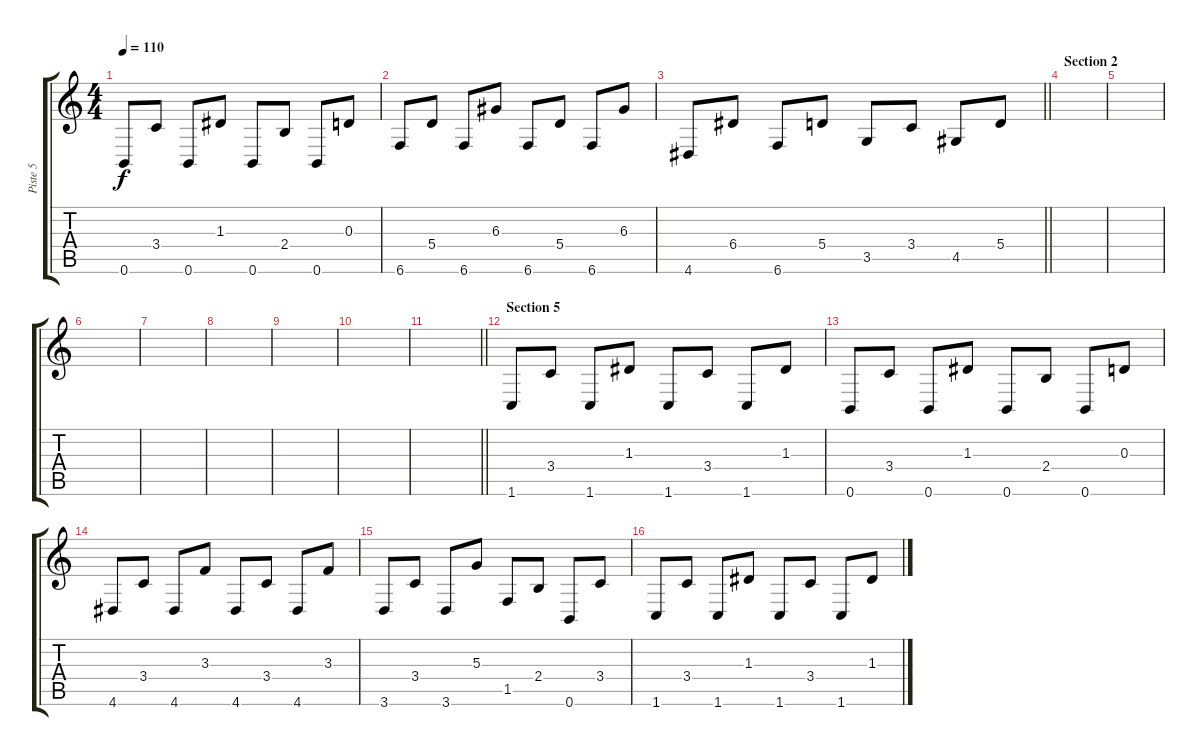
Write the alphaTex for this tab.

\track ("Piste 5" "Piste 5") {instrument distortionguitar}
\staff {score tabs}
\tuning (B3 Gb3 D3 A2 E2 B1) {hide}
\ts (4 4)
\tempo 110
\clef g2
\ks c
0.6.8{dy f} 3.4.8 0.6.8 1.3.8 0.6.8 2.4.8 0.6.8 0.3.8 |
6.6.8 5.4.8 6.6.8 6.3.8 6.6.8 5.4.8 6.6.8 6.3.8 |
\barLineRight lightlight
4.6.8 6.4.8 6.6.8 5.4.8 3.5.8 3.4.8 4.5.8 5.4.8 |
\section ("" "Section 2")
|
|
|
|
|
|
|
\barLineRight lightlight
|
\section ("" "Section 5")
1.6.8 3.4.8 1.6.8 1.3.8 1.6.8 3.4.8 1.6.8 1.3.8 |
0.6.8 3.4.8 0.6.8 1.3.8 0.6.8 2.4.8 0.6.8 0.3.8 |
4.6.8 3.4.8 4.6.8 3.3.8 4.6.8 3.4.8 4.6.8 3.3.8 |
3.6.8 3.4.8 3.6.8 5.3.8 1.5.8 2.4.8 0.6.8 3.4.8 |
1.6.8 3.4.8 1.6.8 1.3.8 1.6.8 3.4.8 1.6.8 1.3.8
